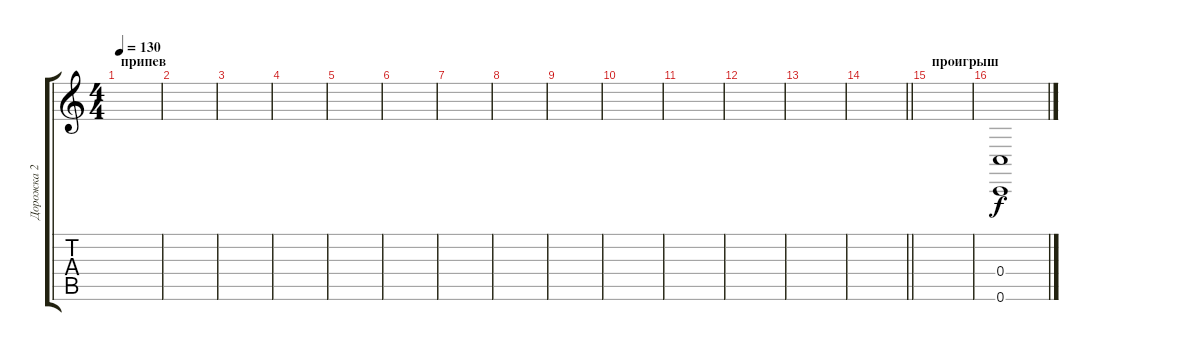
\track ("Дорожка 2" "Дорожка 2") {instrument lead2sawtooth}
\staff {score tabs}
\tuning (D4 A3 F3 C3 G2 C2) {hide}
\ts (4 4)
\section ("" "припев")
\tempo 130
\clef g2
\ks c
|
|
|
|
|
|
|
|
|
|
|
|
|
\barLineRight lightlight
|
\section ("" "проигрыш")
|
(0.4 0.6).1
